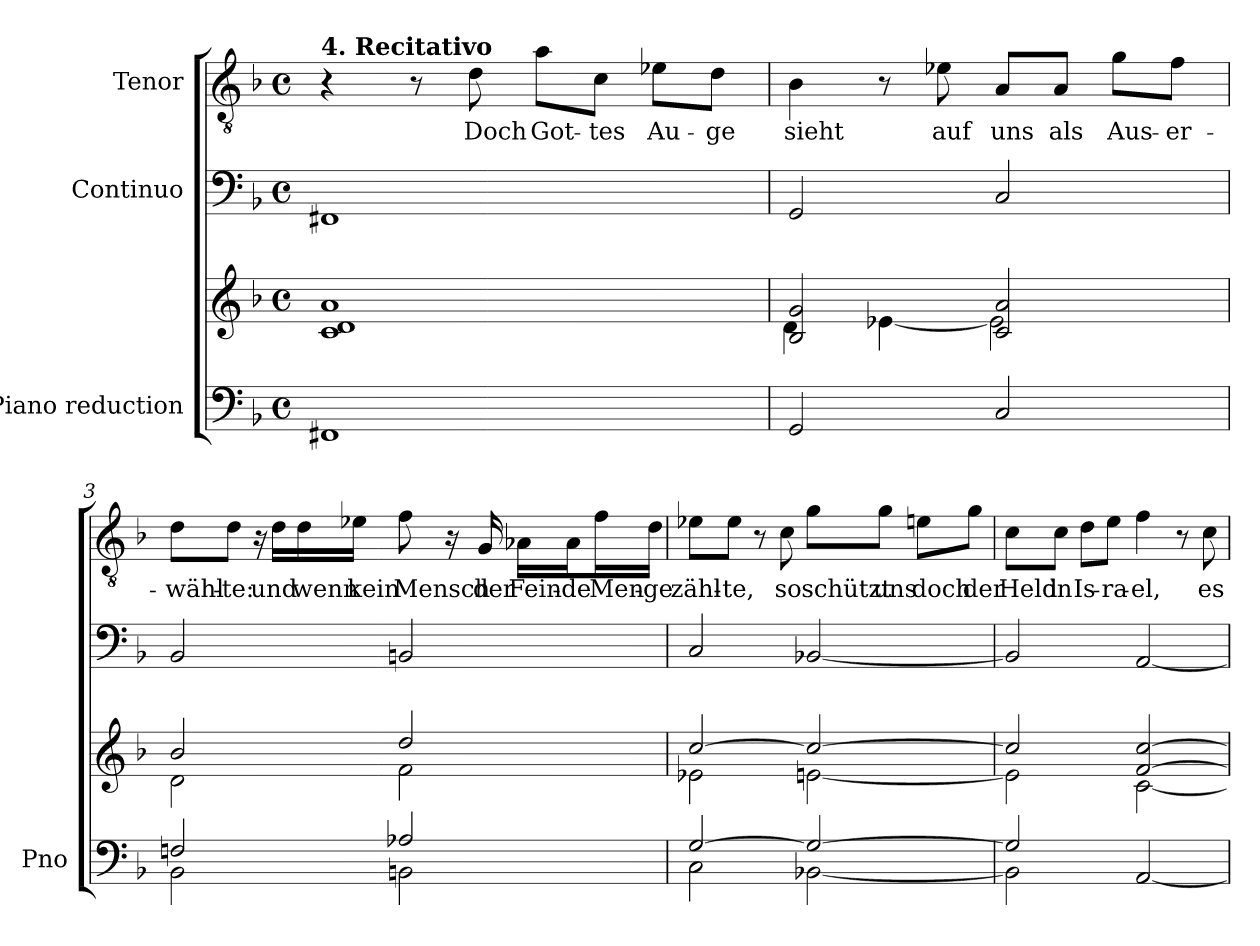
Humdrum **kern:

**kern	**kern	**kern	**kern	**text
*part3	*part3	*part2	*part1	*part1
*staff4	*staff3	*staff2	*staff1	*staff1
*I"Piano reduction	*	*I"Continuo	*I"Tenor	*
*I'Pno	*	*	*	*
*clefF4	*clefG2	*clefF4	*clefGv2	*
*k[b-]	*k[b-]	*k[b-]	*k[b-]	*
*M4/4	*M4/4	*M4/4	*M4/4	*
*met(c)	*met(c)	*met(c)	*met(c)	*
=1	=1	=1	=1	=1
!	!	!	!LO:TX:a:B:t=4. Recitativo	!
1FF#X	1c 1d 1a	1FF#X	4r	.
.	.	.	8r	.
!	!	!	!	!LO:LY:b
.	.	.	8d\	Doch
!	!	!	!	!LO:LY:b
.	.	.	8a\L	Got-
!	!	!	!	!LO:LY:b
.	.	.	8c\J	tes
!	!	!	!	!LO:LY:b
.	.	.	8e-X\L	Au-
!	!	!	!	!LO:LY:b
.	.	.	8d\J	ge
=2	=2	=2	=2	=2
*	*^	*	*	*
!	!	!	!	!	!LO:LY:b
2GG/	2B-/ 2g/	4d\	2GG/	4B-\	sieht
.	.	[4e-X\	.	8r	.
!	!	!	!	!	!LO:LY:b
.	.	.	.	8e-X\	auf
!	!	!	!	!	!LO:LY:b
2C/	2c/ 2a/	2e-\]	2C/	8A/L	uns
!	!	!	!	!	!LO:LY:b
.	.	.	.	8A/J	als
!	!	!	!	!	!LO:LY:b
.	.	.	.	8g\L	Aus-
!	!	!	!	!	!LO:LY:b
.	.	.	.	8f\J	er-
=3	=3	=3	=3	=3	=3
*^	*	*	*	*	*
!	!	!	!	!	!	!LO:LY:b
2Fn/	2BB-\	2b-/	2d\	2BB-/	8d\L	wähl-
!	!	!	!	!	!	!LO:LY:b
.	.	.	.	.	8d\J	te:
.	.	.	.	.	16r	.
!	!	!	!	!	!	!LO:LY:b
.	.	.	.	.	16d\LL	und
!	!	!	!	!	!	!LO:LY:b
.	.	.	.	.	16d\	wenn
!	!	!	!	!	!	!LO:LY:b
.	.	.	.	.	16e-X\JJ	kein
!	!	!	!	!	!	!LO:LY:b
2A-X/	2BBn\	2dd/	2f\	2BBn/	8f\	Mensch
.	.	.	.	.	16r	.
!	!	!	!	!	!	!LO:LY:b
.	.	.	.	.	16G/	der
!	!	!	!	!	!	!LO:LY:b
.	.	.	.	.	16A-X\LL	Fein-
!	!	!	!	!	!	!LO:LY:b
.	.	.	.	.	16A-\J	de
!	!	!	!	!	!	!LO:LY:b
.	.	.	.	.	16f\L	Men-
!	!	!	!	!	!	!LO:LY:b
.	.	.	.	.	16d\JJ	ge
!!LO:LB:g=z
=4	=4	=4	=4	=4	=4	=4
!	!	!	!	!	!	!LO:LY:b
[2G/	2C\	[2cc/	2e-X\	2C/	8e-X\L	zähl-
!	!	!	!	!	!	!LO:LY:b
.	.	.	.	.	8e-\J	te,
.	.	.	.	.	8r	.
!	!	!	!	!	!	!LO:LY:b
.	.	.	.	.	8c\	so
!	!	!	!	!	!	!LO:LY:b
2G/_	[2BB-X\	2cc/_	[2en\	[2BB-X/	8g\L	schützt
!	!	!	!	!	!	!LO:LY:b
.	.	.	.	.	8g\J	uns
!	!	!	!	!	!	!LO:LY:b
.	.	.	.	.	8en\L	doch
!	!	!	!	!	!	!LO:LY:b
.	.	.	.	.	8g\J	der
=5	=5	=5	=5	=5	=5	=5
!	!	!	!	!	!	!LO:LY:b
2G/]	2BB-\]	2cc/]	2e\]	2BB-/]	8c\L	Held
!	!	!	!	!	!	!LO:LY:b
.	.	.	.	.	8c\J	in
!	!	!	!	!	!	!LO:LY:b
.	.	.	.	.	8d\L	Is-
!	!	!	!	!	!	!LO:LY:b
.	.	.	.	.	8e\J	ra-
!	!	!	!	!	!	!LO:LY:b
[2AA/	2ryy	[2f/ [2cc/	[2c\	[2AA/	4f\	el,
.	.	.	.	.	8r	.
!	!	!	!	!	!	!LO:LY:b
.	.	.	.	.	8c\	es
*v	*v	*	*	*	*	*
*	*v	*v	*	*	*
=	=	=	=	=
*-	*-	*-	*-	*-
